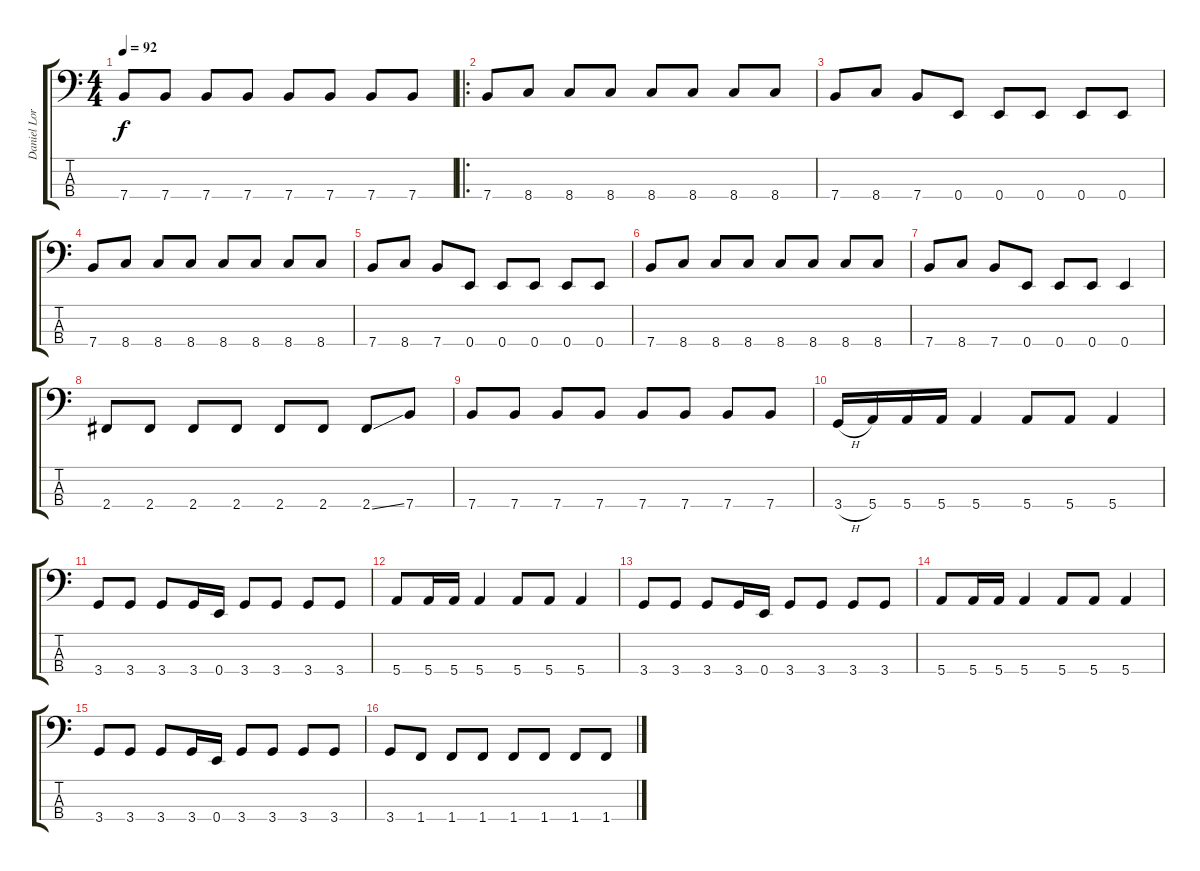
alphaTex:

\track ("Daniel Lorca" "Daniel Lor") {instrument electricbasspick}
\staff {score tabs}
\tuning (G2 D2 A1 E1) {hide}
\ts (4 4)
\tempo 92
\clef f4
\ks c
7.4.8{dy f} 7.4.8 7.4.8 7.4.8 7.4.8 7.4.8 7.4.8 7.4.8 |
\ro
7.4.8 8.4.8 8.4.8 8.4.8 8.4.8 8.4.8 8.4.8 8.4.8 |
7.4.8 8.4.8 7.4.8 0.4.8 0.4.8 0.4.8 0.4.8 0.4.8 |
7.4.8 8.4.8 8.4.8 8.4.8 8.4.8 8.4.8 8.4.8 8.4.8 |
7.4.8 8.4.8 7.4.8 0.4.8 0.4.8 0.4.8 0.4.8 0.4.8 |
7.4.8 8.4.8 8.4.8 8.4.8 8.4.8 8.4.8 8.4.8 8.4.8 |
7.4.8 8.4.8 7.4.8 0.4.8 0.4.8 0.4.8 0.4.4 |
2.4.8 2.4.8 2.4.8 2.4.8 2.4.8 2.4.8 2.4{ss}.8 7.4.8 |
7.4.8 7.4.8 7.4.8 7.4.8 7.4.8 7.4.8 7.4.8 7.4.8 |
3.4{h}.16 5.4.16 5.4.16 5.4.16 5.4.4 5.4.8 5.4.8 5.4.4 |
3.4.8 3.4.8 3.4.8 3.4.16 0.4.16 3.4.8 3.4.8 3.4.8 3.4.8 |
5.4.8 5.4.16 5.4.16 5.4.4 5.4.8 5.4.8 5.4.4 |
3.4.8 3.4.8 3.4.8 3.4.16 0.4.16 3.4.8 3.4.8 3.4.8 3.4.8 |
5.4.8 5.4.16 5.4.16 5.4.4 5.4.8 5.4.8 5.4.4 |
3.4.8 3.4.8 3.4.8 3.4.16 0.4.16 3.4.8 3.4.8 3.4.8 3.4.8 |
3.4.8 1.4.8 1.4.8 1.4.8 1.4.8 1.4.8 1.4.8 1.4.8
